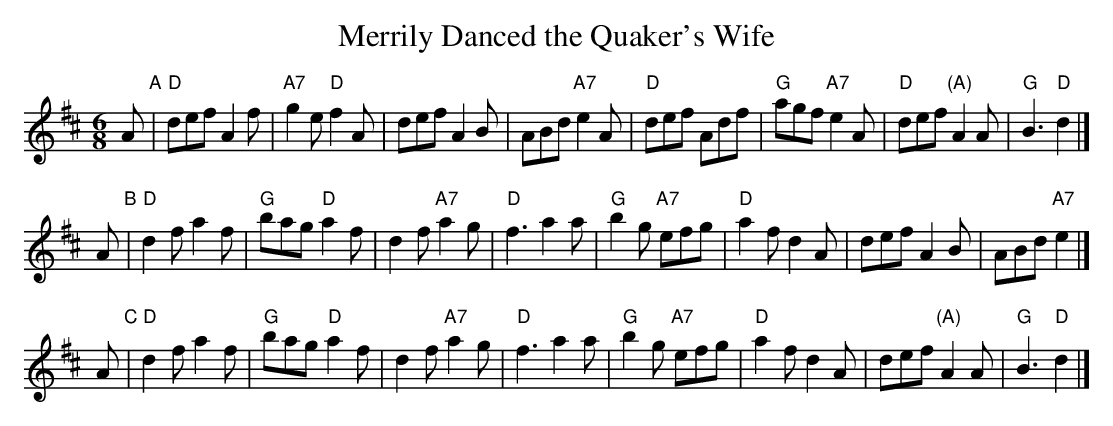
X:1
T: Merrily Danced the Quaker's Wife
M: 6/8
L: 1/8
K: D
A "A"\
| "D"def A2f | "A7"g2e "D"f2A | def A2B | ABd "A7"e2A \
| "D"def Adf | "G"agf "A7"e2A | "D"def "(A)"A2A | "G"B3 "D"d2 |]
A "B"\
| "D"d2f a2f | "G"bag "D"a2f | d2f "A7"a2g | "D"f3 a2a \
| "G"b2g "A7"efg | "D"a2f d2A | def A2B | ABd "A7"e2 |]
A "C"\
| "D"d2f a2f | "G"bag "D"a2f | d2f "A7"a2g | "D"f3 a2a \
| "G"b2g "A7"efg | "D"a2f d2A | def "(A)"A2A | "G"B3 "D"d2 |]
